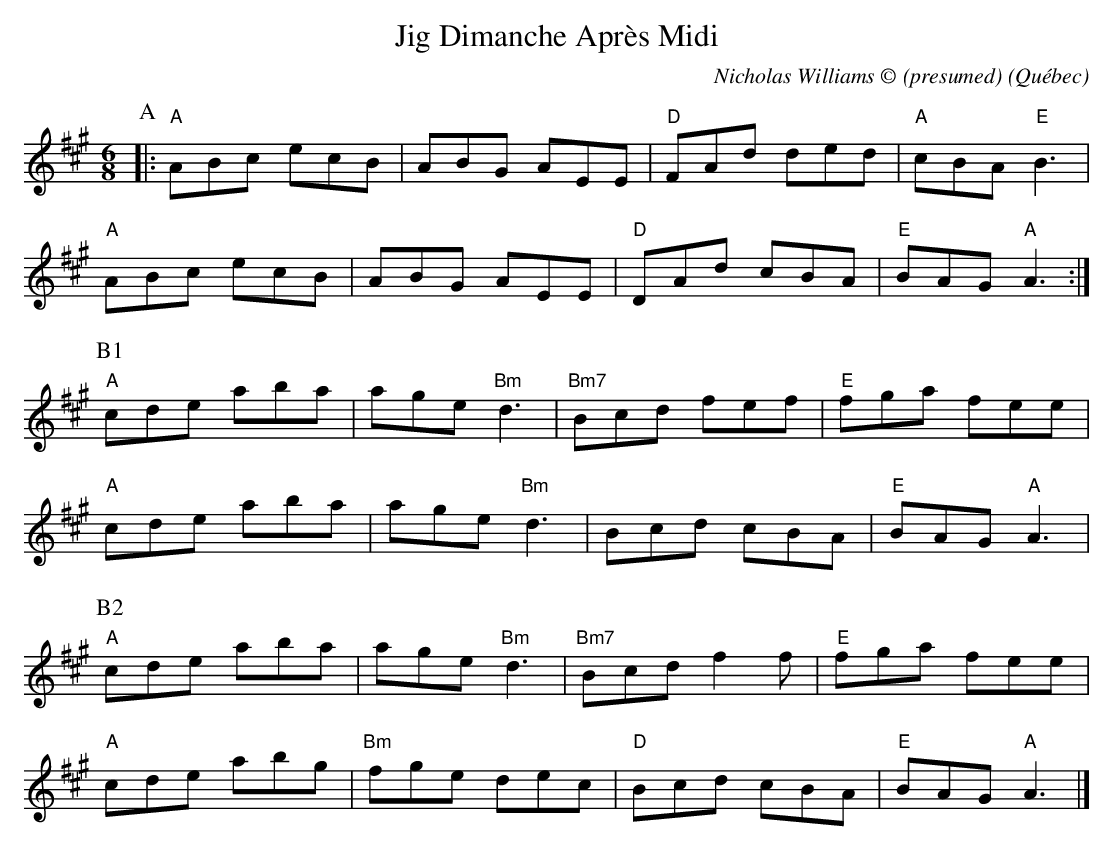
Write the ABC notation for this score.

X:1
T:Jig Dimanche Après Midi
C:Nicholas Williams © (presumed)
O:Québec
M:6/8
L:1/8
K:Amaj
P:A
|: "A" ABc ecB | ABG AEE | "D" FAd ded | "A" cBA "E" B3 |
 "A" ABc ecB | ABG AEE | "D" DAd cBA | "E" BAG "A" A3 :|
P:B1
"A" cde aba | age "Bm" d3 | "Bm7" Bcd fef | "E" fga fee |
"A" cde aba | age "Bm" d3 | Bcd cBA | "E" BAG "A" A3 |
P:B2
"A" cde aba | age "Bm" d3 | "Bm7" Bcd f2 f | "E" fga fee |
"A" cde abg | "Bm" fge dec | "D" Bcd cBA | "E" BAG "A" A3 |]
